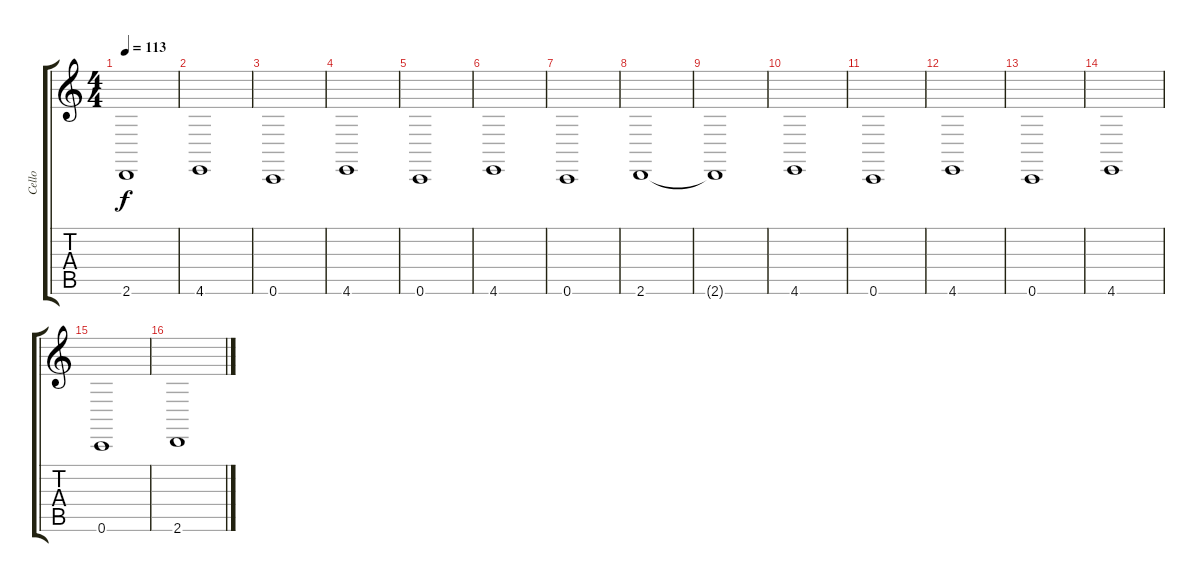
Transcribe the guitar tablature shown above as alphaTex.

\track ("Cello" "Cello") {instrument cello}
\staff {score tabs}
\tuning (D4 A3 F3 C3 G2 C2) {hide}
\ts (4 4)
\tempo 113
\clef g2
\ks c
2.6{t}.1{dy f} |
4.6.1 |
0.6.1 |
4.6.1 |
0.6.1 |
4.6.1 |
0.6.1 |
2.6.1 |
2.6{t}.1 |
4.6.1 |
0.6.1 |
4.6.1 |
0.6.1 |
4.6.1 |
0.6.1 |
2.6.1
